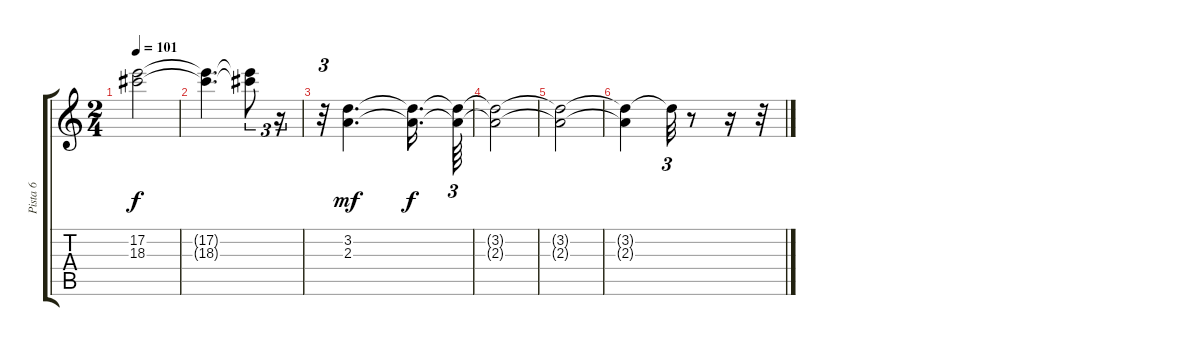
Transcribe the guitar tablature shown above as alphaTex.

\track ("Pista 6" "Pista 6") {instrument distortionguitar}
\staff {score tabs}
\tuning (E4 B3 G3 D3 A2 E2) {hide}
\ts (2 4)
\tempo 101
\clef g2
\ks c
(17.2{t} 18.3{t}).2{dy f} |
(17.2{t} 18.3{t}).4{d} (17.2{t} 18.3{t}).8{tu (3 2)} r.16{tu (3 2)} |
r.32{tu (3 2)} (3.2 2.3).4{d dy mf} (3.2{t} 2.3{t}).16{d dy f} (3.2{t} 2.3{t}).64{tu (3 2)} |
(3.2{t} 2.3{t}).2 |
(3.2{t} 2.3{t}).2 |
(3.2{t} 2.3{t}).4 3.2{t}.32{tu (3 2)} r.8 r.16 r.32
